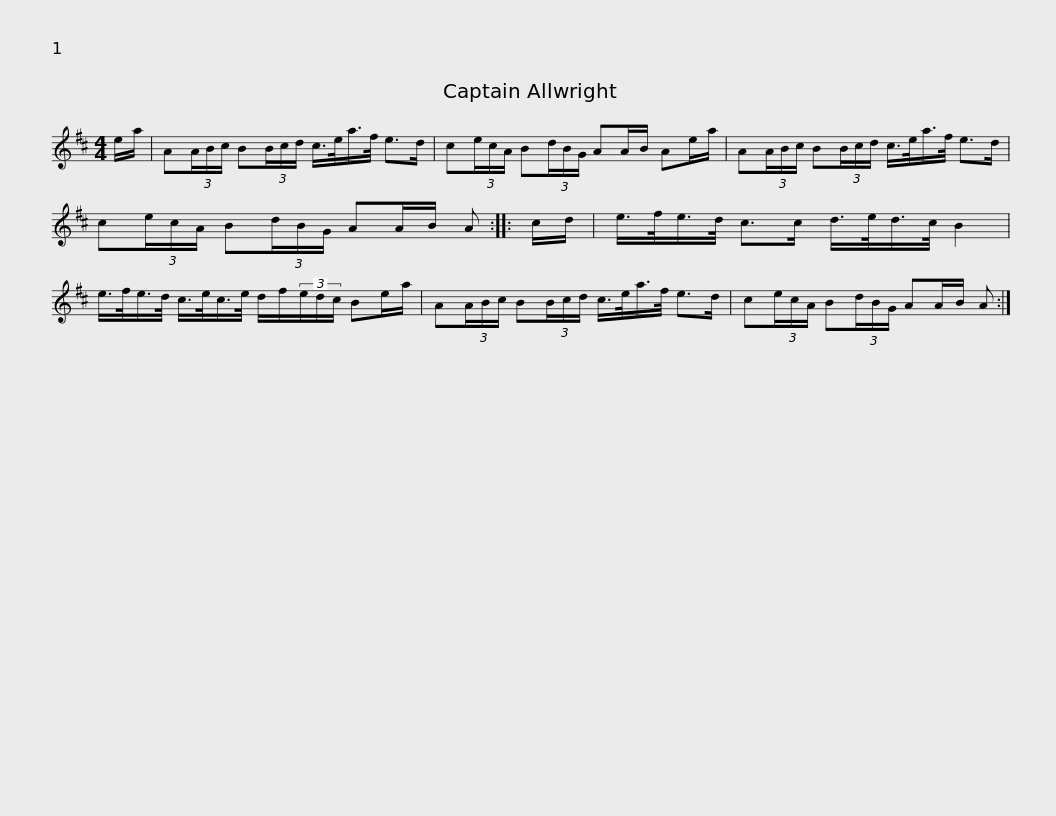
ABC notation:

X:1
L:1/8
M:4/4
I:linebreak $
K:D
V:1 treble
V:1
 e/a/ | A(3A/B/c/ B(3B/c/d/ c/>e/a/>f/ e>d | c(3e/c/A/ B(3d/B/G/ AA/B/ Ae/a/ | A(3A/B/c/ B(3B/c/d/ c/>e/a/>f/ e>d |$ c(3e/c/A/ B(3d/B/G/ AA/B/ A :: %5
 c/d/ | e/>f/e/>d/ c>c d/>e/d/>c/ B2 | e/>f/e/>d/ c/>e/c/>e/ d/f/(3e/d/c/ Be/a/ |$ A(3A/B/c/ B(3B/c/d/ c/>e/a/>f/ e>d | c(3e/c/A/ B(3d/B/G/ AA/B/ A :| %10
